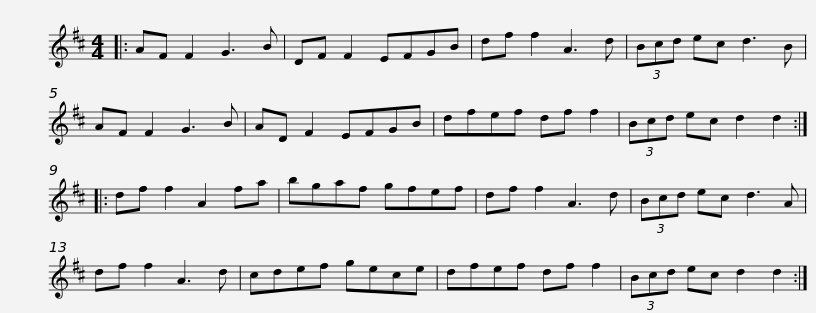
X:1
L:1/8
M:4/4
I:linebreak $
K:D
V:1 treble
V:1
|: AF F2 G3 B | DF F2 EFGB | df f2 A3 d | (3Bcd ec d3 B | AF F2 G3 B | %5
 AD F2 EFGB |$ dfef df f2 | (3Bcd ec d2 d2 :: df f2 A2 fa | bgaf gfef | %10
 df f2 A3 d | (3Bcd ec d3 A |$ df f2 A3 d | cdef gece | dfef df f2 | %15
 (3Bcd ec d2 d2 :| %16
